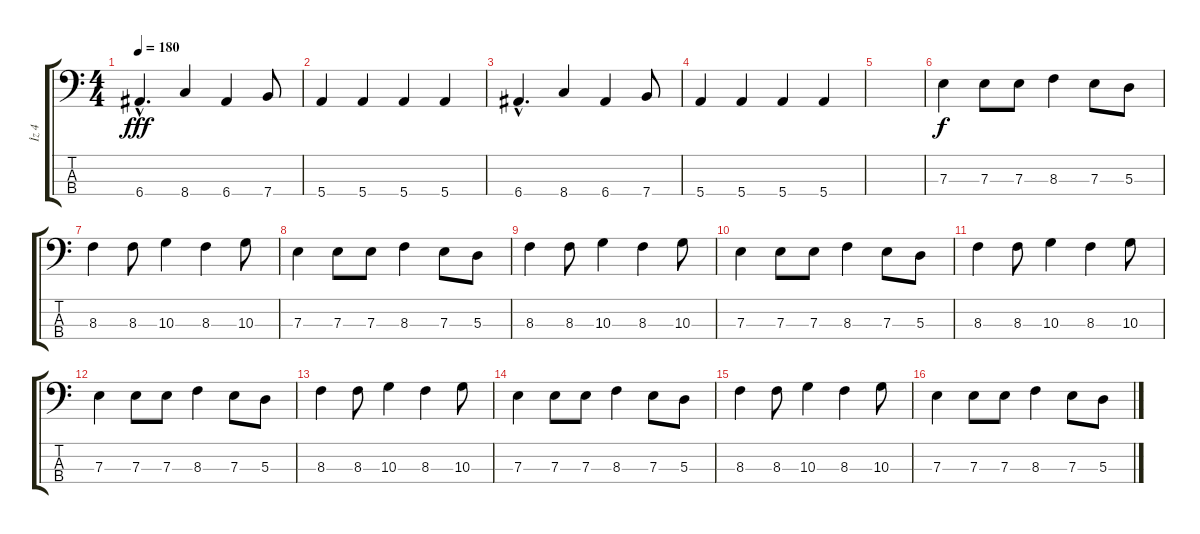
\track ("İz 4" "İz 4") {instrument electricbasspick}
\staff {score tabs}
\tuning (G2 D2 A1 E1) {hide}
\ts (4 4)
\tempo 180
\clef f4
\ks c
6.4{hac}.4{d dy fff} 8.4.4 6.4.4 7.4.8 |
5.4.4 5.4.4 5.4.4 5.4.4 |
6.4{hac}.4{d} 8.4.4 6.4.4 7.4.8 |
5.4.4 5.4.4 5.4.4 5.4.4 |
|
7.3.4{dy f instrument acousticbass} 7.3.8 7.3.8 8.3.4 7.3.8 5.3.8 |
8.3.4 8.3.8 10.3.4 8.3.4 10.3.8 |
7.3.4 7.3.8 7.3.8 8.3.4 7.3.8 5.3.8 |
8.3.4 8.3.8 10.3.4 8.3.4 10.3.8 |
7.3.4 7.3.8 7.3.8 8.3.4 7.3.8 5.3.8 |
8.3.4 8.3.8 10.3.4 8.3.4 10.3.8 |
7.3.4 7.3.8 7.3.8 8.3.4 7.3.8 5.3.8 |
8.3.4 8.3.8 10.3.4 8.3.4 10.3.8 |
7.3.4 7.3.8 7.3.8 8.3.4 7.3.8 5.3.8 |
8.3.4 8.3.8 10.3.4 8.3.4 10.3.8 |
7.3.4 7.3.8 7.3.8 8.3.4 7.3.8 5.3.8
